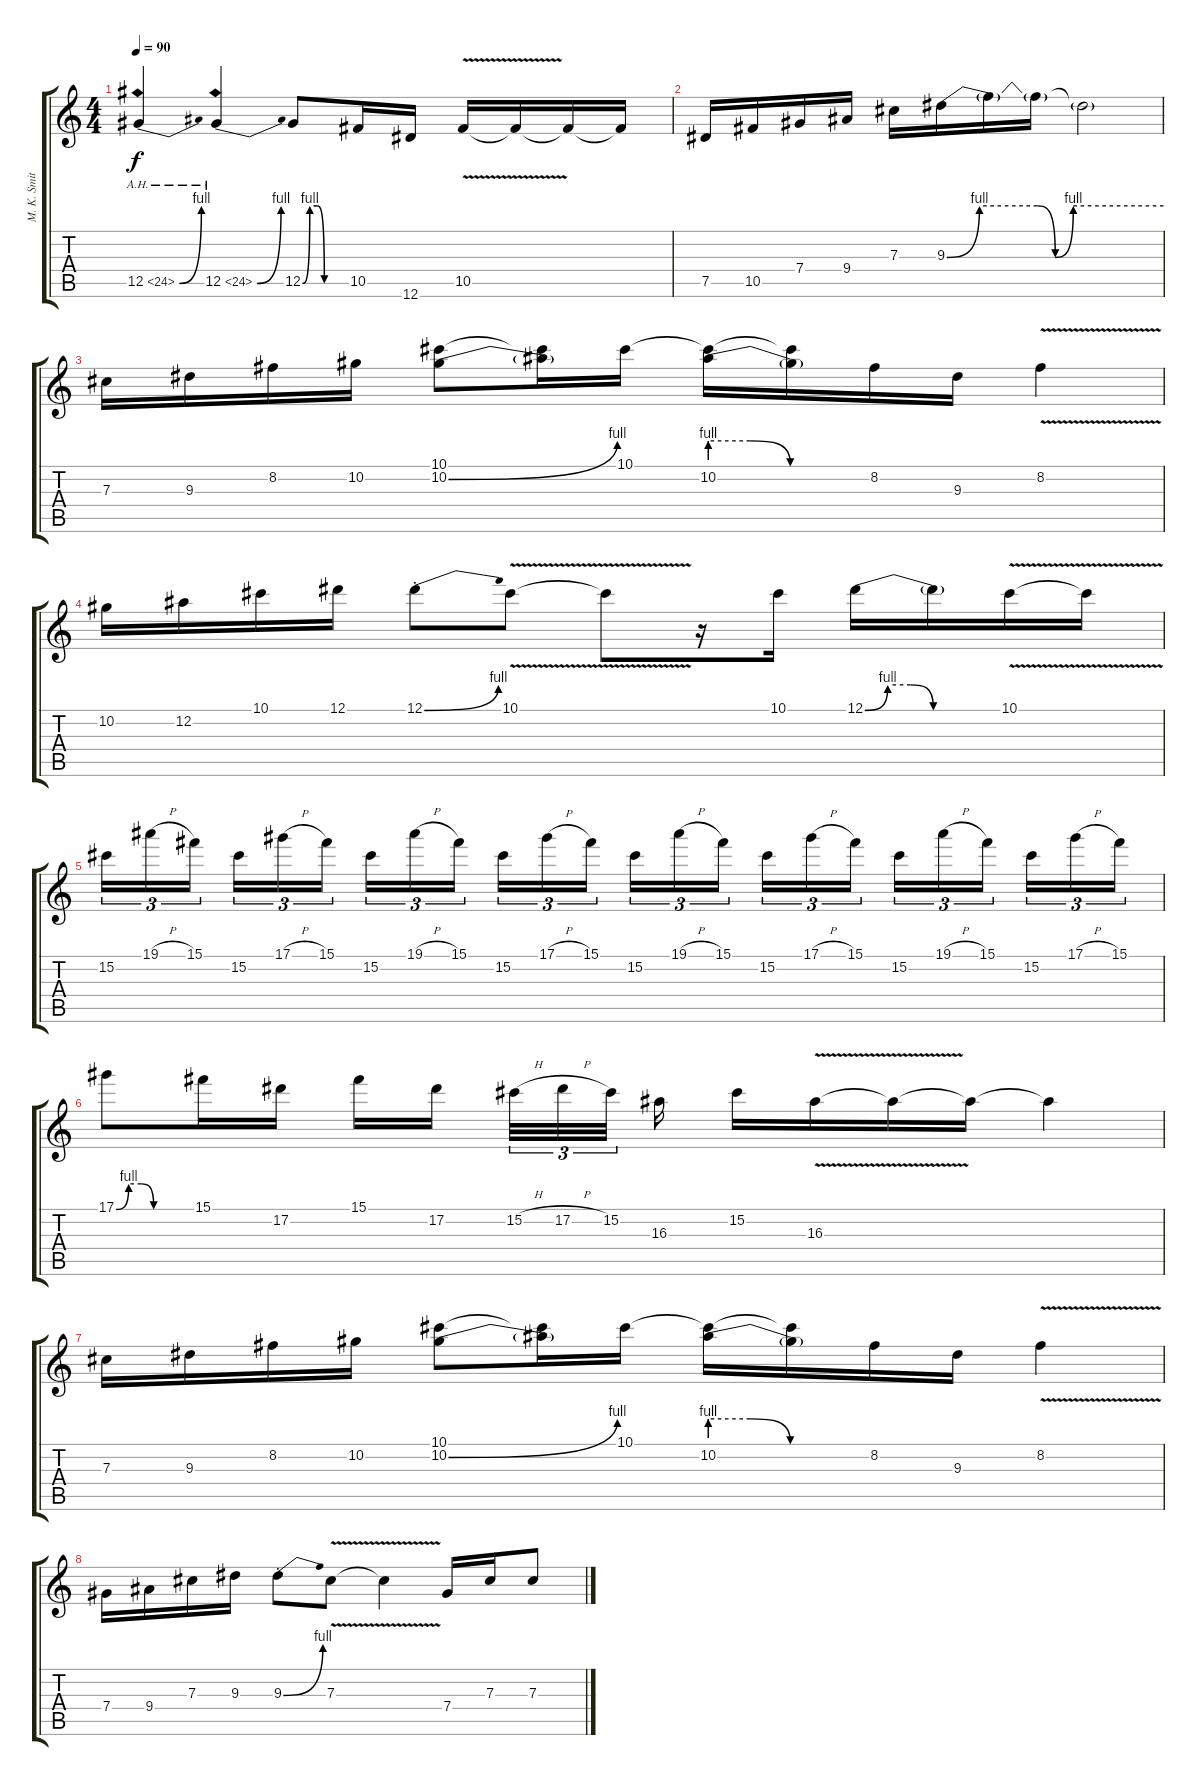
\track ("M. K. Smith (Solo)" "M. K. Smit") {instrument distortionguitar}
\staff {score tabs}
\tuning (Eb4 Bb3 Gb3 Db3 Ab2 Eb2) {hide}
\ts (4 4)
\tempo 90
\clef g2
\ks c
12.5{be (bend 0 0 60 4) ah 12}.4{dy f} 12.5{be (bend 0 0 60 4) ah 12}.4 12.5{be (custom 0 0 10 4 20 4 30 0 60 0)}.8 10.5.16 12.6.16 10.5{v}.16 10.5{t}.16 10.5{t}.16 10.5{t}.16 |
7.5.16 10.5.16 7.4.16 9.4.16 7.3.16 9.3{be (custom 0 0 9 4 15 4 25 4 30 0 35 4 40 4 60 4)}.16 9.3{t}.16 9.3{t}.16 9.3{t}.2 |
7.3.16 9.3.16 8.2.16 10.2.16 (10.1 10.2{be (bend 0 0 60 4)}).8 (10.1{t} 10.2{t}).16 10.1.16 (10.1{t} 10.2{be (custom 0 4 15 4 30 0 60 0)}).16 (10.1{t} 10.2{t}).16 8.2.16 9.3.16 8.2{v}.4 |
10.2.16 12.2.16 10.1.16 12.1.16 12.1{be (bend 0 0 60 4) st}.8 10.1{v}.8 10.1{t}.8 r.16 10.1.16 12.1{be (custom 0 0 10 4 20 4 30 0 60 0)}.16 12.1{t}.16 10.1{v}.16 10.1{t}.16 |
15.2.16{tu (3 2)} 19.1{h}.16{tu (3 2)} 15.1.16{tu (3 2) beam splitsecondary} 15.2.16{tu (3 2)} 17.1{h}.16{tu (3 2)} 15.1.16{tu (3 2)} 15.2.16{tu (3 2)} 19.1{h}.16{tu (3 2)} 15.1.16{tu (3 2) beam splitsecondary} 15.2.16{tu (3 2)} 17.1{h}.16{tu (3 2)} 15.1.16{tu (3 2)} 15.2.16{tu (3 2)} 19.1{h}.16{tu (3 2)} 15.1.16{tu (3 2) beam splitsecondary} 15.2.16{tu (3 2)} 17.1{h}.16{tu (3 2)} 15.1.16{tu (3 2)} 15.2.16{tu (3 2)} 19.1{h}.16{tu (3 2)} 15.1.16{tu (3 2) beam splitsecondary} 15.2.16{tu (3 2)} 17.1{h}.16{tu (3 2)} 15.1.16{tu (3 2)} |
17.1{be (custom 0 0 10 4 20 4 30 0 60 0)}.8 15.1.16 17.2.16 15.1.16 17.2.16{beam splitsecondary} 15.2{h}.32{tu (3 2)} 17.2{h}.32{tu (3 2)} 15.2.32{tu (3 2) beam splitsecondary} 16.3.16 15.2.16 16.3{v}.16 16.3{t}.16 16.3{t}.16 16.3{t}.4 |
7.3.16 9.3.16 8.2.16 10.2.16 (10.1 10.2{be (bend 0 0 60 4)}).8 (10.1{t} 10.2{t}).16 10.1.16 (10.1{t} 10.2{be (custom 0 4 15 4 30 0 60 0)}).16 (10.1{t} 10.2{t}).16 8.2.16 9.3.16 8.2{v}.4 |
7.4.16 9.4.16 7.3.16 9.3.16 9.3{be (bend 0 0 60 4) st}.8 7.3{v}.8 7.3{t}.4 7.4.16 7.3.16 7.3.8
